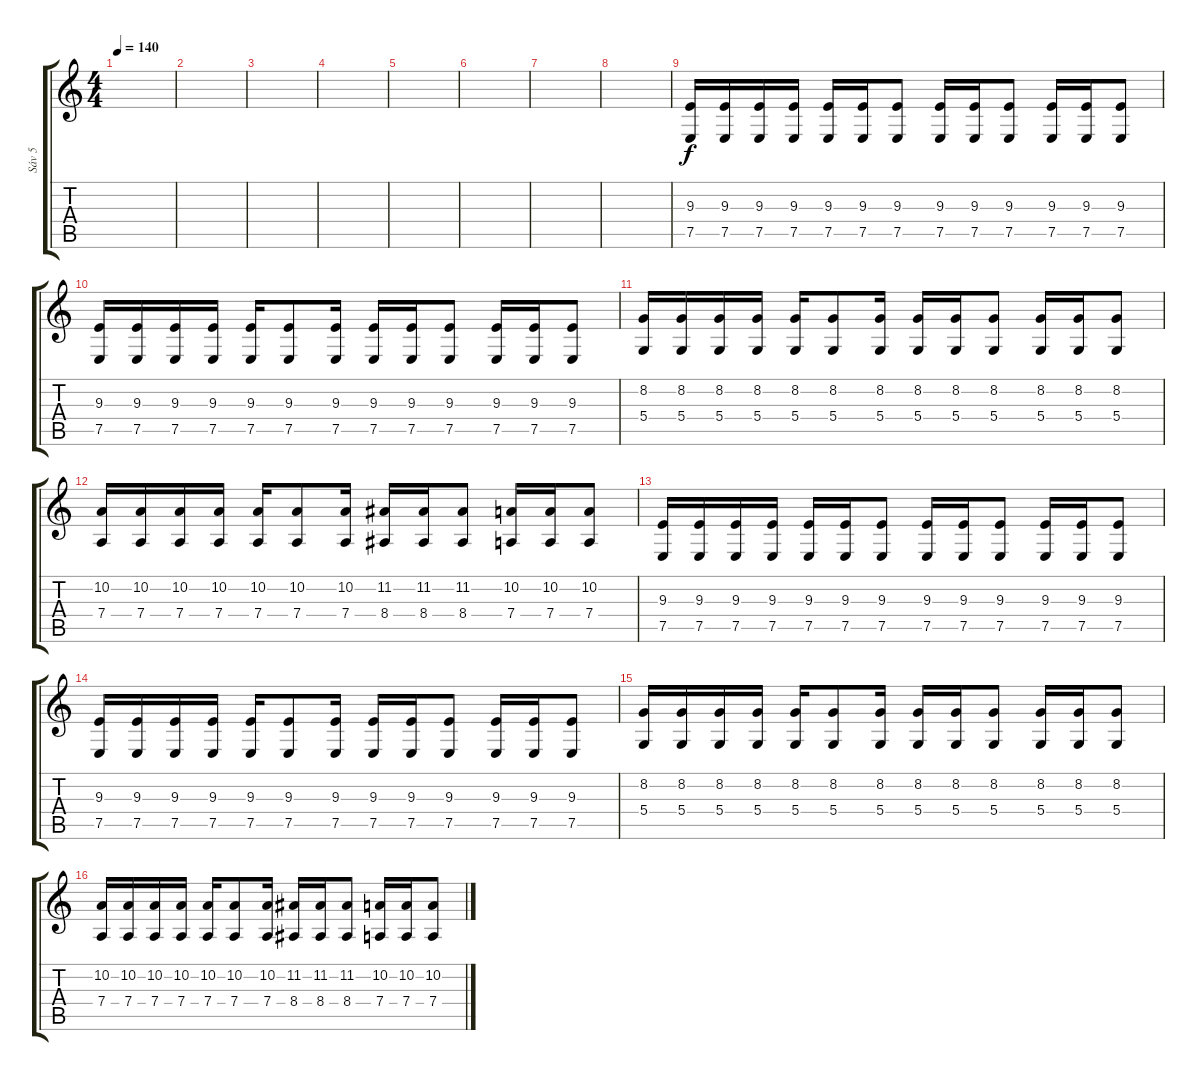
\track ("Sáv 5" "Sáv 5") {instrument lead2sawtooth}
\staff {score tabs}
\tuning (E4 B3 G3 D3 A2 E2) {hide}
\ts (4 4)
\tempo 140
\clef g2
\ks c
|
|
|
|
|
|
|
|
(9.3 7.5).16{volume 10} (9.3 7.5).16 (9.3 7.5).16 (9.3 7.5).16 (9.3 7.5).16 (9.3 7.5).16 (9.3 7.5).8 (9.3 7.5).16 (9.3 7.5).16 (9.3 7.5).8 (9.3 7.5).16 (9.3 7.5).16 (9.3 7.5).8 |
(9.3 7.5).16 (9.3 7.5).16 (9.3 7.5).16 (9.3 7.5).16 (9.3 7.5).16 (9.3 7.5).8 (9.3 7.5).16 (9.3 7.5).16 (9.3 7.5).16 (9.3 7.5).8 (9.3 7.5).16 (9.3 7.5).16 (9.3 7.5).8 |
(8.2 5.4).16 (8.2 5.4).16 (8.2 5.4).16 (8.2 5.4).16 (8.2 5.4).16 (8.2 5.4).8 (8.2 5.4).16 (8.2 5.4).16 (8.2 5.4).16 (8.2 5.4).8 (8.2 5.4).16 (8.2 5.4).16 (8.2 5.4).8 |
(10.2 7.4).16 (10.2 7.4).16 (10.2 7.4).16 (10.2 7.4).16 (10.2 7.4).16 (10.2 7.4).8 (10.2 7.4).16 (11.2 8.4).16 (11.2 8.4).16 (11.2 8.4).8 (10.2 7.4).16 (10.2 7.4).16 (10.2 7.4).8 |
(9.3 7.5).16 (9.3 7.5).16 (9.3 7.5).16 (9.3 7.5).16 (9.3 7.5).16 (9.3 7.5).16 (9.3 7.5).8 (9.3 7.5).16 (9.3 7.5).16 (9.3 7.5).8 (9.3 7.5).16 (9.3 7.5).16 (9.3 7.5).8 |
(9.3 7.5).16 (9.3 7.5).16 (9.3 7.5).16 (9.3 7.5).16 (9.3 7.5).16 (9.3 7.5).8 (9.3 7.5).16 (9.3 7.5).16 (9.3 7.5).16 (9.3 7.5).8 (9.3 7.5).16 (9.3 7.5).16 (9.3 7.5).8 |
(8.2 5.4).16 (8.2 5.4).16 (8.2 5.4).16 (8.2 5.4).16 (8.2 5.4).16 (8.2 5.4).8 (8.2 5.4).16 (8.2 5.4).16 (8.2 5.4).16 (8.2 5.4).8 (8.2 5.4).16 (8.2 5.4).16 (8.2 5.4).8 |
(10.2 7.4).16 (10.2 7.4).16 (10.2 7.4).16 (10.2 7.4).16 (10.2 7.4).16 (10.2 7.4).8 (10.2 7.4).16 (11.2 8.4).16 (11.2 8.4).16 (11.2 8.4).8 (10.2 7.4).16 (10.2 7.4).16 (10.2 7.4).8
